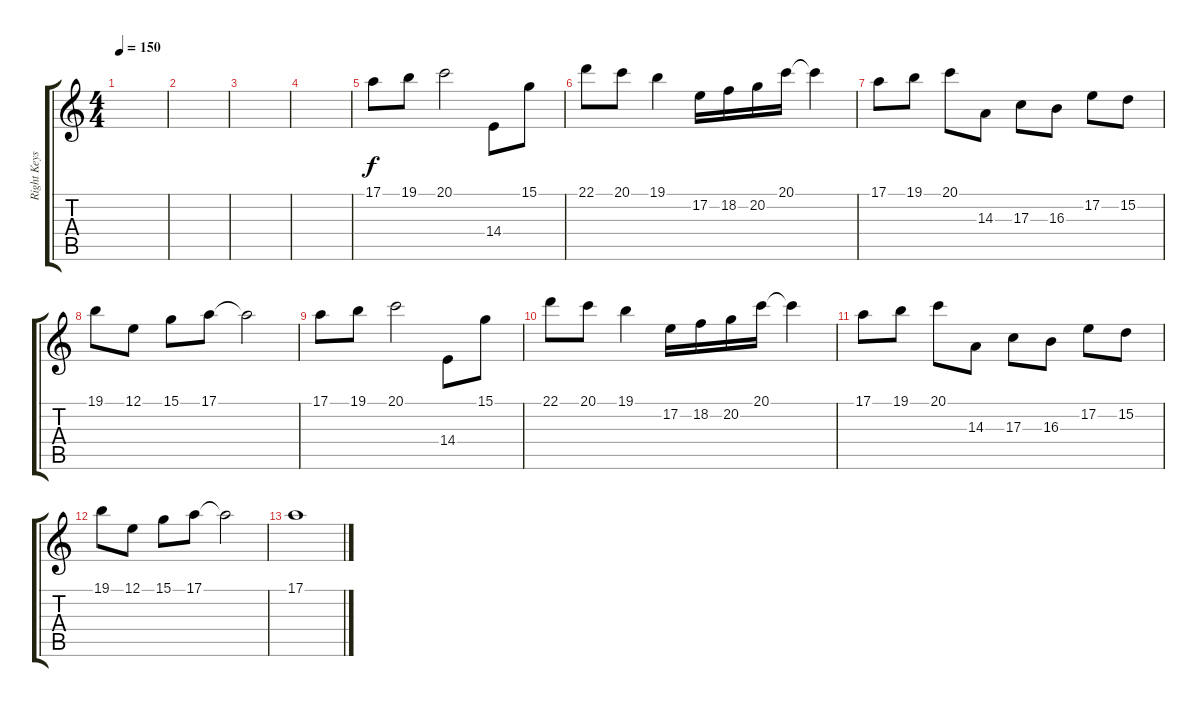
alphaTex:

\track ("Right Keys" "Right Keys") {instrument fx4atmosphere}
\staff {score tabs}
\tuning (E4 B3 G3 D3 A2 E2) {hide}
\ts (4 4)
\tempo 150
\clef g2
\ks c
|
|
|
|
17.1.8 19.1.8 20.1.2 14.4.8 15.1.8 |
22.1.8 20.1.8 19.1.4 17.2.16 18.2.16 20.2.16 20.1.16 20.1{t}.4 |
17.1.8 19.1.8 20.1.8 14.3.8 17.3.8 16.3.8 17.2.8 15.2.8 |
19.1.8 12.1.8 15.1.8 17.1.8 17.1{t}.2 |
17.1.8 19.1.8 20.1.2 14.4.8 15.1.8 |
22.1.8 20.1.8 19.1.4 17.2.16 18.2.16 20.2.16 20.1.16 20.1{t}.4 |
17.1.8 19.1.8 20.1.8 14.3.8 17.3.8 16.3.8 17.2.8 15.2.8 |
19.1.8 12.1.8 15.1.8 17.1.8 17.1{t}.2 |
17.1.1
